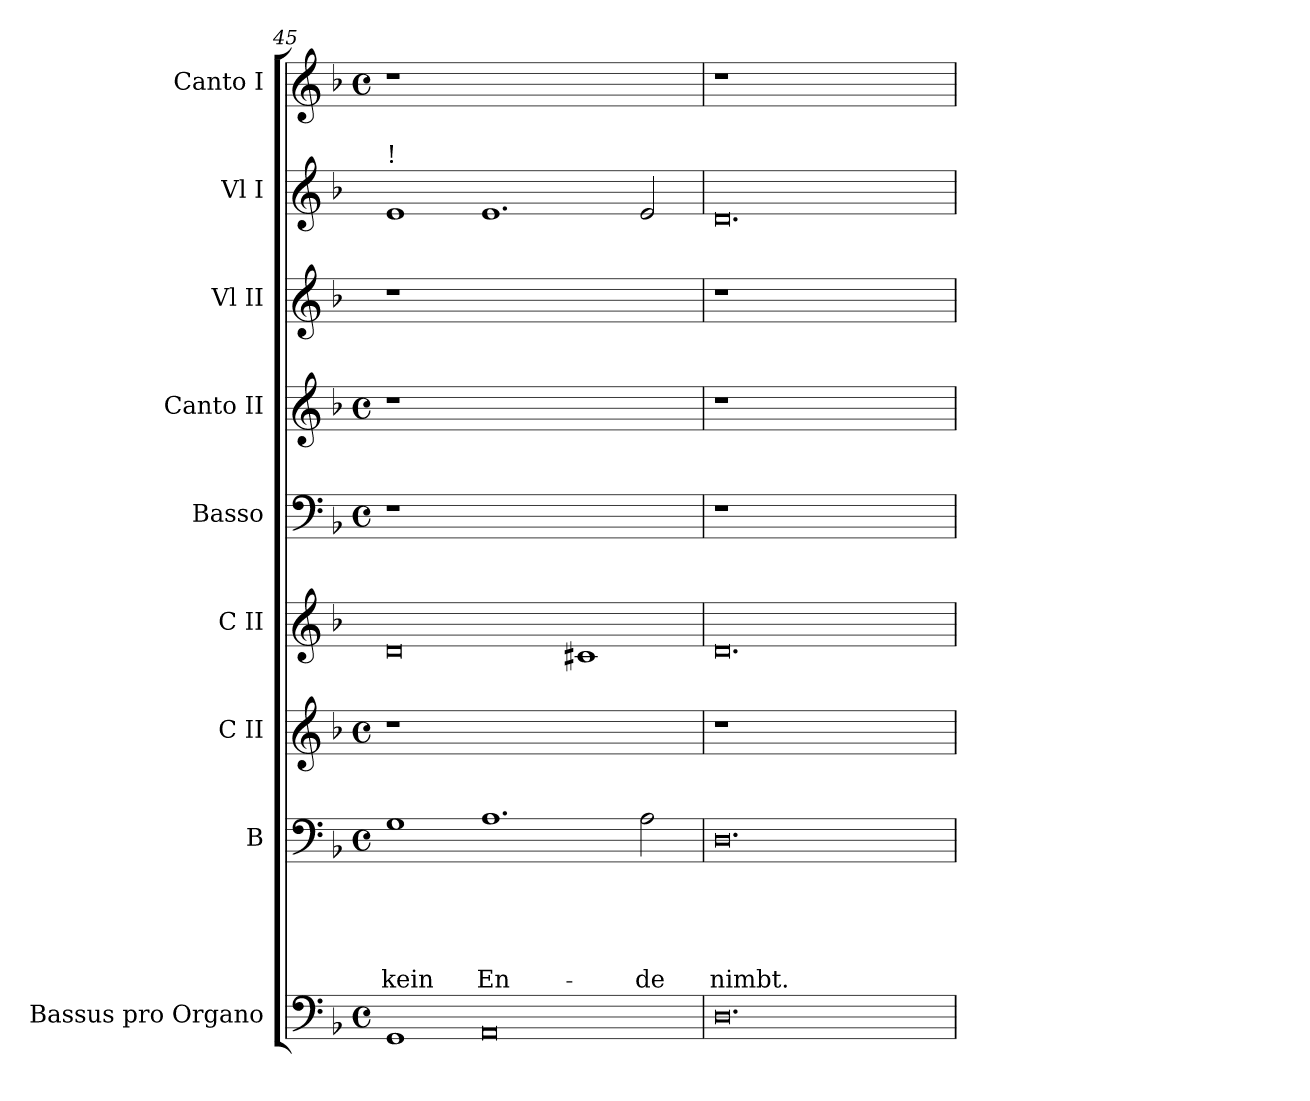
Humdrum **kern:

**kern	**kern	**text	**text	**text	**text	**text	**kern	**kern	**kern	**kern	**kern	**kern	**kern
*part9	*part8	*part8	*part8	*part8	*part8	*part8	*part7	*part6	*part5	*part4	*part3	*part2	*part1
*staff9	*staff8	*staff8	*staff8	*staff8	*staff8	*staff8	*staff7	*staff6	*staff5	*staff4	*staff3	*staff2	*staff1
*I"Bassus pro Organo	*I"B	*	*	*	*	*	*I"C II	*I"C II	*I"Basso	*I"Canto II	*I"Vl II	*I"Vl I	*I"Canto I
*I'B.p.O.	*I'B	*	*	*	*	*	*I'C II	*	*I'B	*I'C II	*I'Vl II	*I'Vl I	*I'C I
*clefF4	*clefF4	*	*	*	*	*	*clefG2	*clefG2	*clefF4	*clefG2	*clefG2	*clefG2	*clefG2
*	*	*	*	*	*	*	*	*	*ITrd7c12	*	*	*	*
*k[b-]	*k[b-]	*	*	*	*	*	*k[b-]	*k[b-]	*k[b-]	*k[b-]	*k[b-]	*k[b-]	*k[b-]
*F:	*F:	*	*	*	*	*	*F:	*F:	*F:	*F:	*F:	*F:	*F:
*M4/4	*M4/4	*	*	*	*	*	*M4/4	*	*M4/4	*M4/4	*	*	*M4/4
*met(c)	*met(c)	*	*	*	*	*	*met(c)	*	*met(c)	*met(c)	*	*	*met(c)
=45	=45	=45	=45	=45	=45	=45	=45	=45	=45	=45	=45	=45	=45
!	!	!	!	!	!	!	!	!	!	!	!	!LO:TX:a:t=!	!
!	!	!	!	!	!	!LO:LY:b	!	!	!	!	!	!	!
1GG<	1G	.	.	.	.	kein	1r	0d	1r	1r	1r	1e	1r
!	!	!	!	!	!	!LO:LY:b	!	!	!	!	!	!	!
0AA<	1.A	.	.	.	.	En-	0ryy	.	0ryy	0ryy	0ryy	1.e	0ryy
.	.	.	.	.	.	.	.	1c#X	.	.	.	.	.
!	!	!	!	!	!	!LO:LY:b	!	!	!	!	!	!	!
.	2A\	.	.	.	.	-de	.	.	.	.	.	2e/	.
=46	=46	=46	=46	=46	=46	=46	=46	=46	=46	=46	=46	=46	=46
!	!	!	!	!	!	!LO:LY:b	!	!	!	!	!	!	!
0.D	0.D	.	.	.	.	nimbt.	1r	0.d	1r	1r	1r	0.d	1r
.	.	.	.	.	.	.	0ryy	.	0ryy	0ryy	0ryy	.	0ryy
=	=	=	=	=	=	=	=	=	=	=	=	=	=
*-	*-	*-	*-	*-	*-	*-	*-	*-	*-	*-	*-	*-	*-
